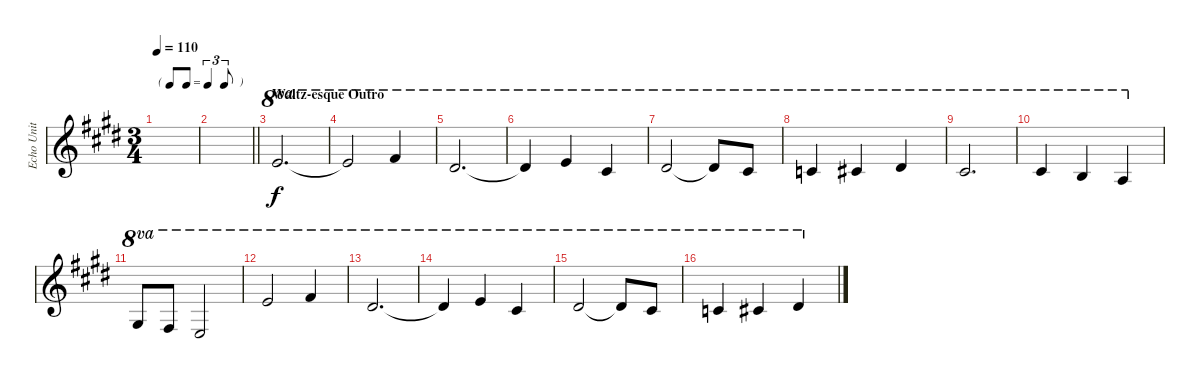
\track ("Echo Unit" "Echo Unit") {instrument fx7echoes}
\staff {score}
\tuning (E4 B3 G3 D3 A2 E2) {hide}
\ts (3 4)
\tf triplet8th
\tempo 110
\clef g2
\ks e
|
\barLineRight lightlight
|
\section ("" "Waltz-esque Outro")
12.1.2{d ot 8va} |
12.1{t}.2{ot 8va} 14.1.4{ot 8va} |
11.1.2{d ot 8va} |
11.1{t}.4{ot 8va} 12.1.4{ot 8va} 9.1.4{ot 8va} |
11.1.2{ot 8va} 11.1{t}.8{ot 8va} 9.1.8{ot 8va} |
8.1.4{ot 8va} 9.1.4{ot 8va} 11.1.4{ot 8va} |
9.1.2{d ot 8va} |
9.1.4{ot 8va} 7.1.4{ot 8va} 5.1.4{ot 8va} |
4.1.8{ot 8va} 2.1.8{ot 8va} 0.1.2{ot 8va} |
12.1.2{ot 8va} 14.1.4{ot 8va} |
11.1.2{d ot 8va} |
11.1{t}.4{ot 8va} 12.1.4{ot 8va} 9.1.4{ot 8va} |
11.1.2{ot 8va} 11.1{t}.8{ot 8va} 9.1.8{ot 8va} |
8.1.4{ot 8va} 9.1.4{ot 8va} 11.1.4{ot 8va}
